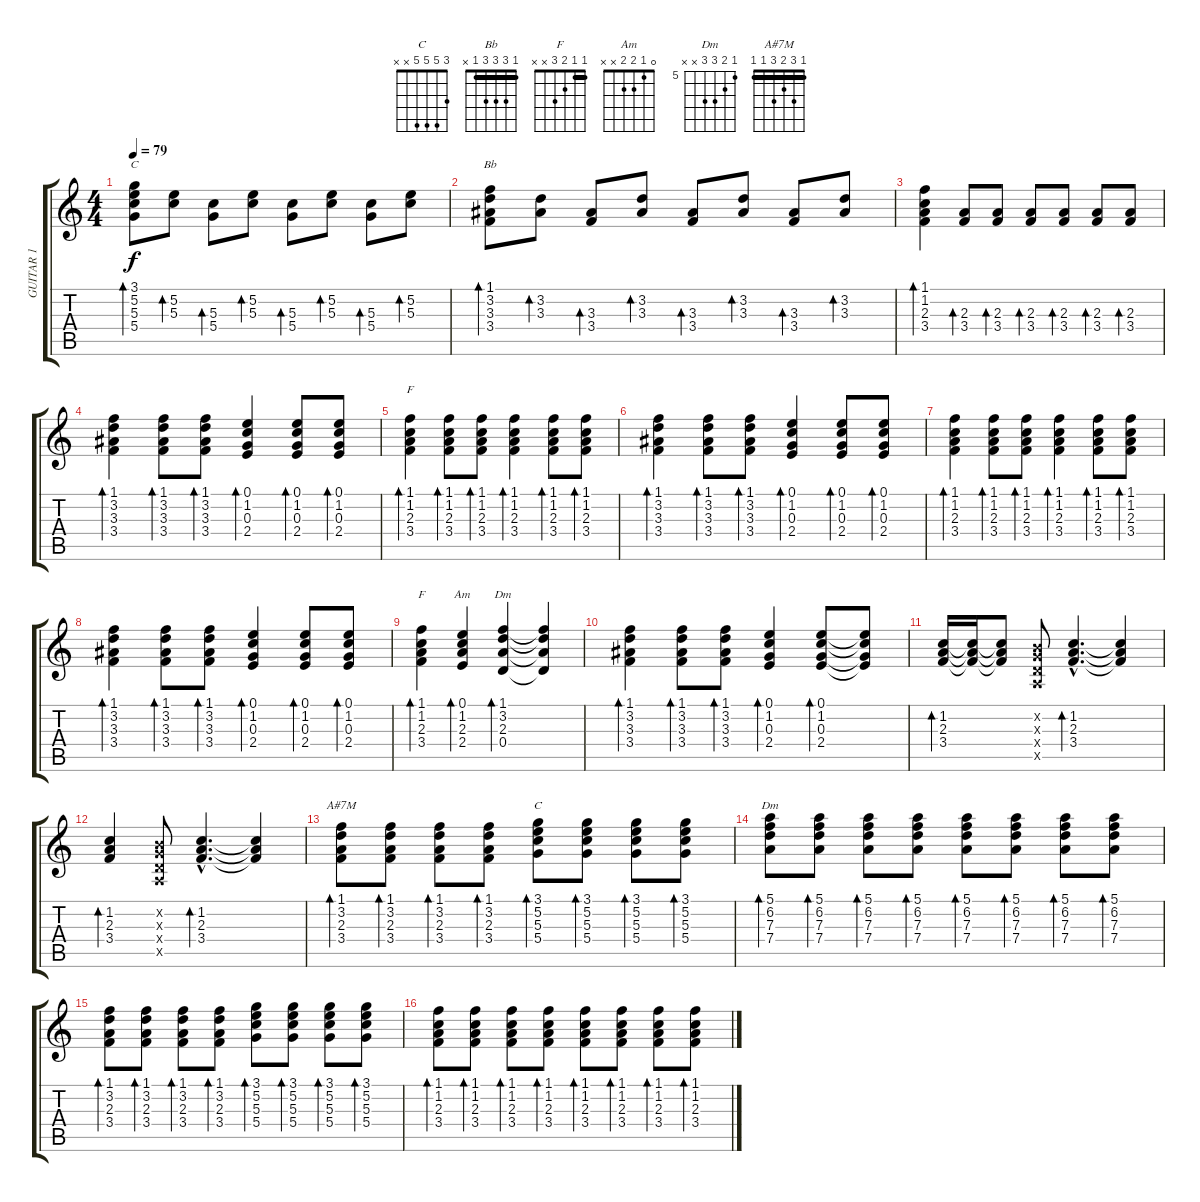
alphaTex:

\track ("GUITAR 1" "GUITAR 1") {instrument overdrivenguitar}
\staff {score tabs}
\tuning (E4 B3 G3 D3 A2 E2) {hide}
\chord ("C" 0 1 0 2 3 x)
\chord ("Bb" 1 3 3 3 1 x) {barre 1}
\chord ("F" 1 1 2 3 3 1) {barre 1}
\chord ("F" 1 1 2 3 x x) {barre 1}
\chord ("Am" 0 1 2 2 x x)
\chord ("Dm" 1 3 2 0 x x)
\chord ("A#7M" 1 3 2 3 1 1) {barre 1}
\chord ("C" 3 5 5 5 x x)
\chord ("Dm" 5 6 7 7 x x) {firstfret 5}
\ts (4 4)
\tempo 79
\clef g2
\ks c
(3.1 5.2 5.3 5.4).8{bd 60 ch "C" dy f} (5.2 5.3).8{bd 60} (5.3 5.4).8{bd 60} (5.2 5.3).8{bd 60} (5.3 5.4).8{bd 60} (5.2 5.3).8{bd 60} (5.3 5.4).8{bd 60} (5.2 5.3).8{bd 60} |
(1.1 3.2 3.3 3.4).8{bd 60 ch "Bb"} (3.2 3.3).8{bd 60} (3.3 3.4).8{bd 60} (3.2 3.3).8{bd 60} (3.3 3.4).8{bd 60} (3.2 3.3).8{bd 60} (3.3 3.4).8{bd 60} (3.2 3.3).8{bd 60} |
(1.1 1.2 2.3 3.4).4{bd 240} (2.3 3.4).8{bd 60} (2.3 3.4).8{bd 60} (2.3 3.4).8{bd 60} (2.3 3.4).8{bd 60} (2.3 3.4).8{bd 60} (2.3 3.4).8{bd 60} |
(1.1 3.2 3.3 3.4).4{bd 60} (1.1 3.2 3.3 3.4).8{bd 60} (1.1 3.2 3.3 3.4).8{bd 60} (0.1 1.2 0.3 2.4).4{bd 60} (0.1 1.2 0.3 2.4).8{bd 60} (0.1 1.2 0.3 2.4).8{bd 60} |
(1.1 1.2 2.3 3.4).4{bd 60 ch "F"} (1.1 1.2 2.3 3.4).8{bd 60} (1.1 1.2 2.3 3.4).8{bd 60} (1.1 1.2 2.3 3.4).4{bd 60} (1.1 1.2 2.3 3.4).8{bd 60} (1.1 1.2 2.3 3.4).8{bd 60} |
(1.1 3.2 3.3 3.4).4{bd 60} (1.1 3.2 3.3 3.4).8{bd 60} (1.1 3.2 3.3 3.4).8{bd 60} (0.1 1.2 0.3 2.4).4{bd 60} (0.1 1.2 0.3 2.4).8{bd 60} (0.1 1.2 0.3 2.4).8{bd 60} |
(1.1 1.2 2.3 3.4).4{bd 60} (1.1 1.2 2.3 3.4).8{bd 60} (1.1 1.2 2.3 3.4).8{bd 60} (1.1 1.2 2.3 3.4).4{bd 60} (1.1 1.2 2.3 3.4).8{bd 60} (1.1 1.2 2.3 3.4).8{bd 60} |
(1.1 3.2 3.3 3.4).4{bd 60} (1.1 3.2 3.3 3.4).8{bd 60} (1.1 3.2 3.3 3.4).8{bd 60} (0.1 1.2 0.3 2.4).4{bd 60} (0.1 1.2 0.3 2.4).8{bd 60} (0.1 1.2 0.3 2.4).8{bd 60} |
(1.1 1.2 2.3 3.4).4{bd 60 ch "F"} (0.1 1.2 2.3 2.4).4{bd 60 ch "Am"} (1.1 3.2 2.3 0.4).4{bd 60 ch "Dm"} (1.1{t} 3.2{t} 2.3{t} 0.4{t}).4 |
(1.1 3.2 3.3 3.4).4{bd 60} (1.1 3.2 3.3 3.4).8{bd 60} (1.1 3.2 3.3 3.4).8{bd 60} (0.1 1.2 0.3 2.4).4{bd 60} (0.1 1.2 0.3 2.4).8{bd 60} (0.1{t} 1.2{t} 0.3{t} 2.4{t}).8 |
(1.2 2.3 3.4).16{bd 60 volume 10 instrument overdrivenguitar} (1.2{t} 2.3{t} 3.4{t}).16 (1.2{t} 2.3{t} 3.4{t}).8 (0.2{x} 0.3{x} 0.4{x} 0.5{x}).8 (1.2{hac} 2.3{hac} 3.4{hac}).4{d bd 60} (1.2{t} 2.3{t} 3.4{t}).4 |
(1.2 2.3 3.4).4{bd 60} (0.2{x} 0.3{x} 0.4{x} 0.5{x}).8 (1.2{hac} 2.3{hac} 3.4{hac}).4{d bd 60} (1.2{t} 2.3{t} 3.4{t}).4 |
(1.1 3.2 2.3 3.4).8{bd 60 ch "A#7M" volume 6 instrument acousticguitarsteel} (1.1 3.2 2.3 3.4).8{bd 60} (1.1 3.2 2.3 3.4).8{bd 60} (1.1 3.2 2.3 3.4).8{bd 60} (3.1 5.2 5.3 5.4).8{bd 60 ch "C"} (3.1 5.2 5.3 5.4).8{bd 60} (3.1 5.2 5.3 5.4).8{bd 60} (3.1 5.2 5.3 5.4).8{bd 60} |
(5.1 6.2 7.3 7.4).8{bd 60 ch "Dm"} (5.1 6.2 7.3 7.4).8{bd 60} (5.1 6.2 7.3 7.4).8{bd 60} (5.1 6.2 7.3 7.4).8{bd 60} (5.1 6.2 7.3 7.4).8{bd 60} (5.1 6.2 7.3 7.4).8{bd 60} (5.1 6.2 7.3 7.4).8{bd 60} (5.1 6.2 7.3 7.4).8{bd 60} |
(1.1 3.2 2.3 3.4).8{bd 60 volume 6 instrument acousticguitarsteel} (1.1 3.2 2.3 3.4).8{bd 60} (1.1 3.2 2.3 3.4).8{bd 60} (1.1 3.2 2.3 3.4).8{bd 60} (3.1 5.2 5.3 5.4).8{bd 60} (3.1 5.2 5.3 5.4).8{bd 60} (3.1 5.2 5.3 5.4).8{bd 60} (3.1 5.2 5.3 5.4).8{bd 60} |
(1.1 1.2 2.3 3.4).8{bd 60} (1.1 1.2 2.3 3.4).8{bd 60} (1.1 1.2 2.3 3.4).8{bd 60} (1.1 1.2 2.3 3.4).8{bd 60} (1.1 1.2 2.3 3.4).8{bd 60} (1.1 1.2 2.3 3.4).8{bd 60} (1.1 1.2 2.3 3.4).8{bd 60} (1.1 1.2 2.3 3.4).8{bd 60}
